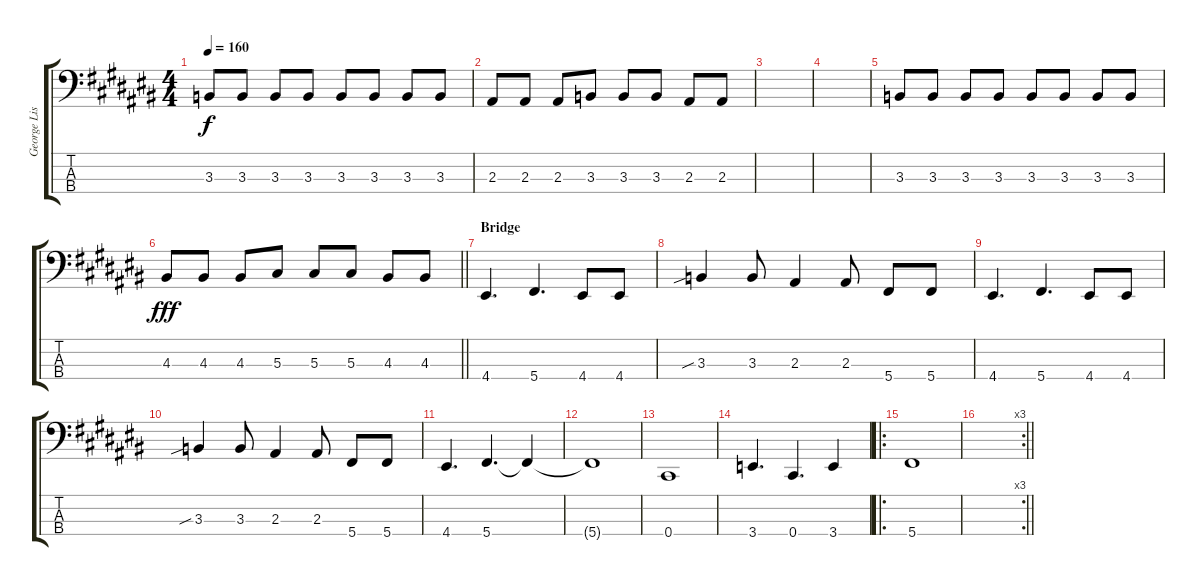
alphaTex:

\track ("George Listing" "George Lis") {instrument electricbassfinger}
\staff {score tabs}
\tuning (Gb2 Db2 Ab1 Db1) {hide}
\ts (4 4)
\tempo 160
\clef f4
\ks c#
3.3.8{dy f} 3.3.8 3.3.8 3.3.8 3.3.8 3.3.8 3.3.8 3.3.8 |
2.3.8 2.3.8 2.3.8 3.3.8 3.3.8 3.3.8 2.3.8 2.3.8 |
|
|
3.3.8 3.3.8 3.3.8 3.3.8 3.3.8 3.3.8 3.3.8 3.3.8 |
\barLineRight lightlight
4.3.8{dy fff} 4.3.8 4.3.8 5.3.8 5.3.8 5.3.8 4.3.8 4.3.8 |
\section ("" "Bridge")
4.4.4{d} 5.4.4{d} 4.4.8 4.4.8 |
3.3{sib}.4 3.3.8 2.3.4 2.3.8 5.4.8 5.4.8 |
4.4.4{d} 5.4.4{d} 4.4.8 4.4.8 |
3.3{sib}.4 3.3.8 2.3.4 2.3.8 5.4.8 5.4.8 |
4.4.4{d} 5.4.4{d} 5.4{t}.4 |
5.4{t}.1 |
0.4.1 |
3.4.4{d} 0.4.4{d} 3.4.4 |
\ro
5.4.1 |
\rc 3
\barLineRight lightlight
